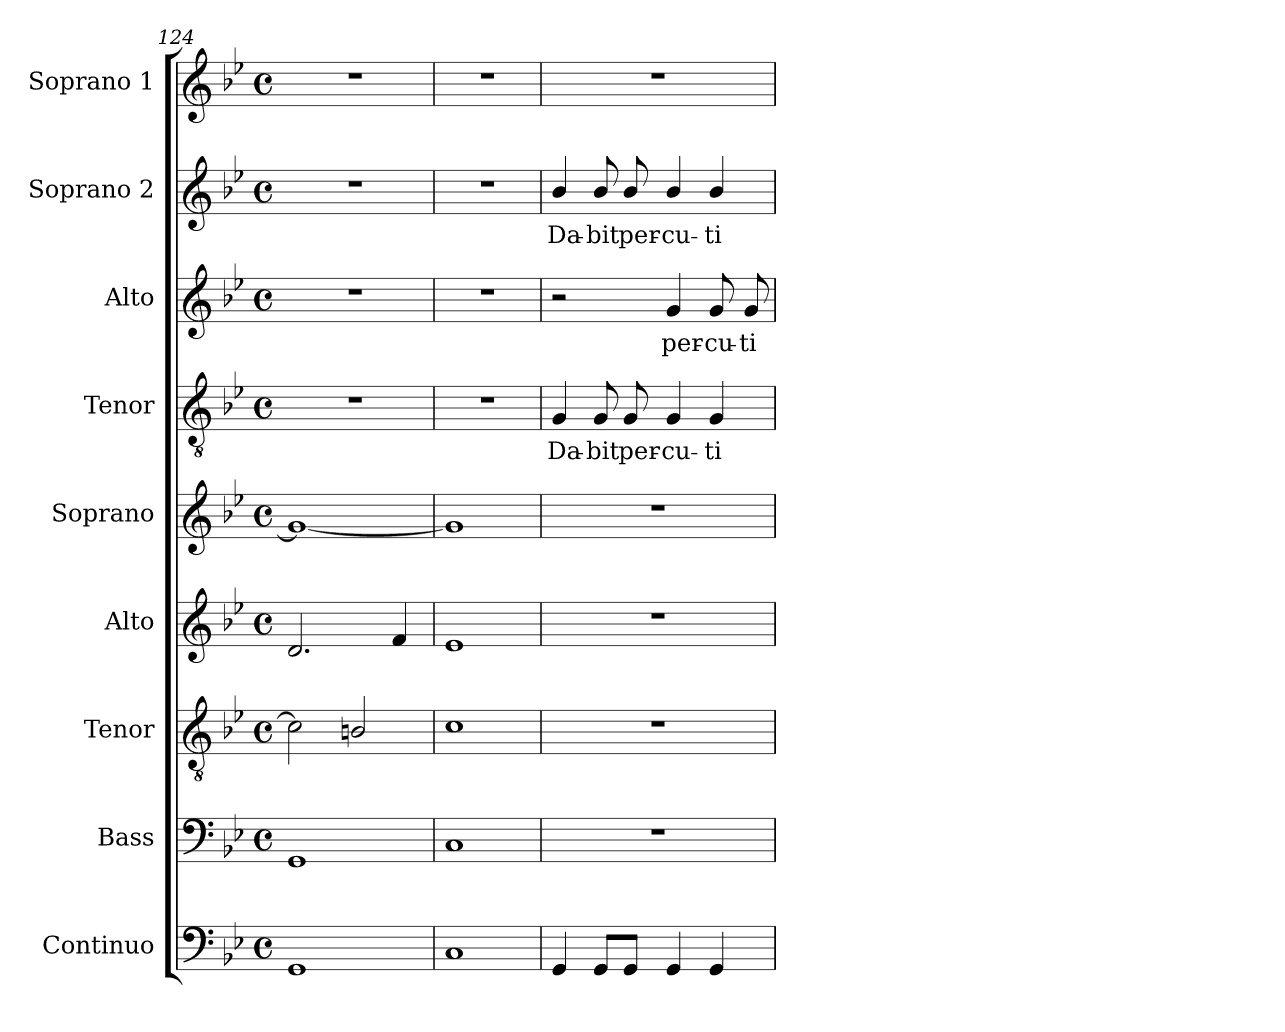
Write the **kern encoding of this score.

**kern	**kern	**kern	**kern	**kern	**kern	**text	**kern	**text	**kern	**text	**kern
*part9	*part8	*part7	*part6	*part5	*part4	*part4	*part3	*part3	*part2	*part2	*part1
*staff9	*staff8	*staff7	*staff6	*staff5	*staff4	*staff4	*staff3	*staff3	*staff2	*staff2	*staff1
*I"Continuo	*I"Bass	*I"Tenor	*I"Alto	*I"Soprano	*I"Tenor	*	*I"Alto	*	*I"Soprano 2	*	*I"Soprano 1
*I'Cont.	*I'B.	*I'T.	*I'A.	*I'S.	*I'T.	*	*I'A.	*	*I'S2.	*	*I'S1.
*clefF4	*clefF4	*clefGv2	*clefG2	*clefG2	*clefGv2	*	*clefG2	*	*clefG2	*	*clefG2
*	*	*ITrd7c12	*	*	*ITrd7c12	*	*	*	*	*	*
*k[b-e-]	*k[b-e-]	*k[b-e-]	*k[b-e-]	*k[b-e-]	*k[b-e-]	*	*k[b-e-]	*	*k[b-e-]	*	*k[b-e-]
*B-:	*B-:	*B-:	*B-:	*B-:	*B-:	*	*B-:	*	*B-:	*	*B-:
*M4/4	*M4/4	*M4/4	*M4/4	*M4/4	*M4/4	*	*M4/4	*	*M4/4	*	*M4/4
*met(c)	*met(c)	*met(c)	*met(c)	*met(c)	*met(c)	*	*met(c)	*	*met(c)	*	*met(c)
=124	=124	=124	=124	=124	=124	=124	=124	=124	=124	=124	=124
1GGi	1GGi	2Ci\]	2.di/	1gi_<	1r	.	1r	.	1r	.	1r
.	.	2BBni/	.	.	.	.	.	.	.	.	.
.	.	.	4fi/	.	.	.	.	.	.	.	.
=125	=125	=125	=125	=125	=125	=125	=125	=125	=125	=125	=125
1Ci	1Ci	1Ci	1e-i	1gi]	1r	.	1r	.	1r	.	1r
!!LO:LB:g=z
=126	=126	=126	=126	=126	=126	=126	=126	=126	=126	=126	=126
!	!	!	!	!	!	!LO:LY:b:color=#000000	!	!	!	!	!
!	!	!	!	!	!	!	!	!	!	!LO:LY:b:color=#000000	!
4GGi/	1r	1r	1r	1r	4GGi/	Da-	2r	.	4b-i/	Da-	1r
!	!	!	!	!	!	!LO:LY:b:color=#000000	!	!	!	!	!
!	!	!	!	!	!	!	!	!	!	!LO:LY:b:color=#000000	!
8GGi/L	.	.	.	.	8GGi/	-bit	.	.	8b-i/	-bit	.
!	!	!	!	!	!	!LO:LY:b:color=#000000	!	!	!	!	!
!	!	!	!	!	!	!	!	!	!	!LO:LY:b:color=#000000	!
8GGi/J	.	.	.	.	8GGi/	per-	.	.	8b-i/	per-	.
!	!	!	!	!	!	!LO:LY:b:color=#000000	!	!	!	!	!
!	!	!	!	!	!	!	!	!LO:LY:b:color=#000000	!	!	!
!	!	!	!	!	!	!	!	!	!	!LO:LY:b:color=#000000	!
4GGi/	.	.	.	.	4GGi/	-cu-	4gi/	per-	4b-i/	-cu-	.
!	!	!	!	!	!	!LO:LY:b:color=#000000	!	!	!	!	!
!	!	!	!	!	!	!	!	!LO:LY:b:color=#000000	!	!	!
!	!	!	!	!	!	!	!	!	!	!LO:LY:b:color=#000000	!
4GGi/	.	.	.	.	4GGi/	-ti-	8gi/	-cu-	4b-i/	-ti-	.
!	!	!	!	!	!	!	!	!LO:LY:b:color=#000000	!	!	!
.	.	.	.	.	.	.	8gi/	-ti-	.	.	.
=	=	=	=	=	=	=	=	=	=	=	=
*-	*-	*-	*-	*-	*-	*-	*-	*-	*-	*-	*-
